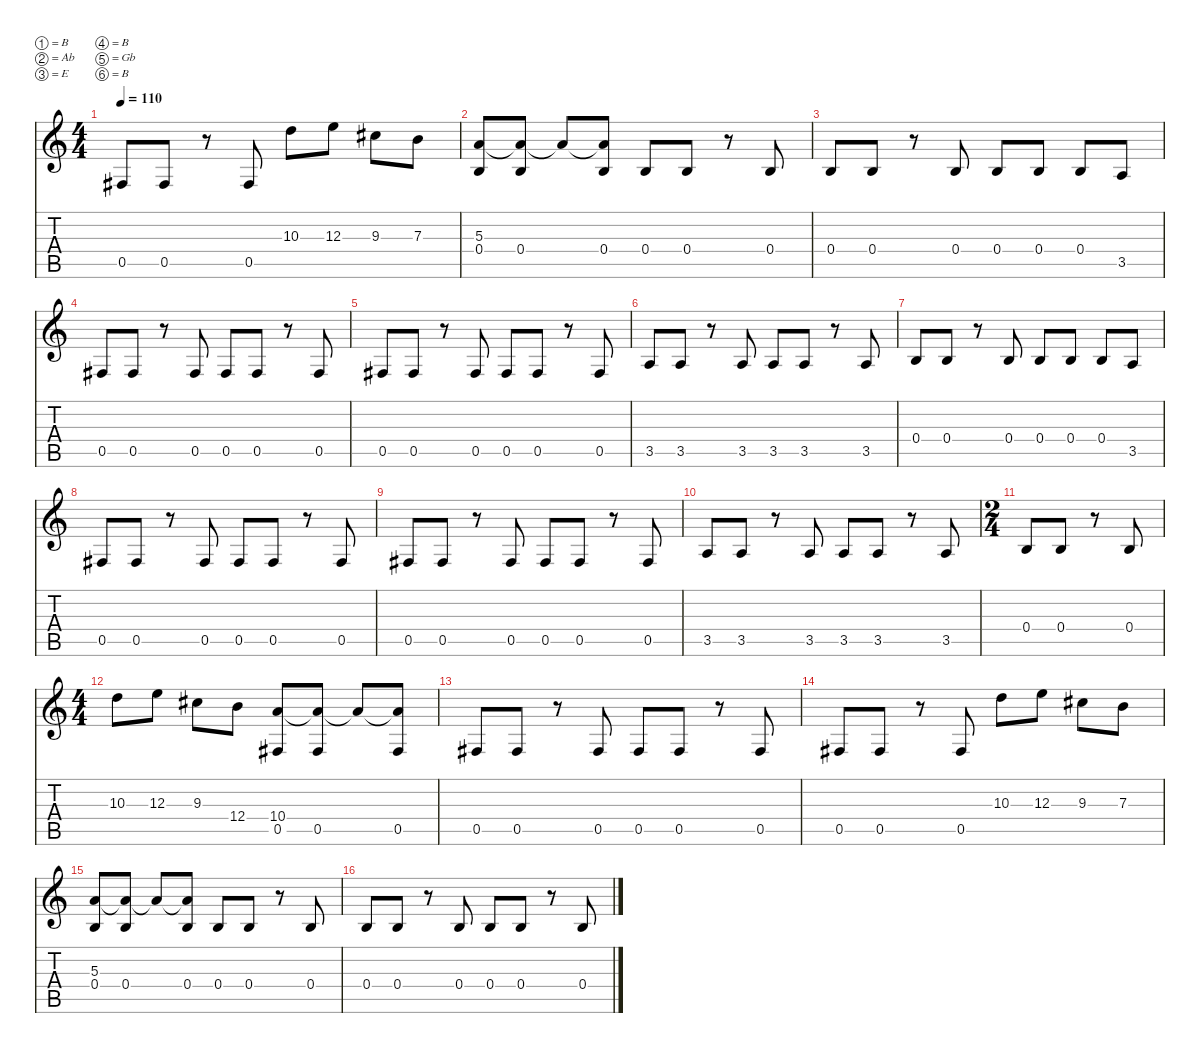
\defaultSystemsLayout 4
\hideDynamics
\bracketExtendMode nobrackets
\singleTrackTrackNamePolicy hidden
\multiTrackTrackNamePolicy hidden
\firstSystemTrackNameMode fullname
\firstSystemTrackNameOrientation horizontal
\otherSystemsTrackNameOrientation horizontal
\track ("Guitar I [Aaron Turner]" "dist.guit.") {defaultSystemsLayout 16 instrument distortionguitar}
\staff {score tabs}
\tuning (B3 Ab3 E3 B2 Gb2 B1)
\ts (4 4)
\tempo 110
\clef g2
\ks c
0.5{acc #}.8{dy f beam Up} 0.5{acc #}.8{beam Up} r.8{beam Up} 0.5{acc #}.8{beam Up} 10.3.8{beam Down} 12.3.8{beam Down} 9.3{acc #}.8{beam Down} 7.3.8{beam Down} |
(5.3 0.4).8{beam Up} (5.3{t} 0.4).8{beam Up} 5.3{t}.8{beam Up} (5.3{t} 0.4).8{beam Up} 0.4.8{beam Up} 0.4.8{beam Up} r.8{beam Up} 0.4.8{beam Up} |
0.4.8{beam Up} 0.4.8{beam Up} r.8{beam Up} 0.4.8{beam Up} 0.4.8{beam Up} 0.4.8{beam Up} 0.4.8{beam Up} 3.5.8{beam Up} |
0.5{acc #}.8{beam Up} 0.5{acc #}.8{beam Up} r.8{beam Up} 0.5{acc #}.8{beam Up} 0.5{acc #}.8{beam Up} 0.5{acc #}.8{beam Up} r.8{beam Up} 0.5{acc #}.8{beam Up} |
0.5{acc #}.8{beam Up} 0.5{acc #}.8{beam Up} r.8{beam Up} 0.5{acc #}.8{beam Up} 0.5{acc #}.8{beam Up} 0.5{acc #}.8{beam Up} r.8{beam Up} 0.5{acc #}.8{beam Up} |
3.5.8{beam Up} 3.5.8{beam Up} r.8{beam Up} 3.5.8{beam Up} 3.5.8{beam Up} 3.5.8{beam Up} r.8{beam Up} 3.5.8{beam Up} |
0.4.8{beam Up} 0.4.8{beam Up} r.8{beam Up} 0.4.8{beam Up} 0.4.8{beam Up} 0.4.8{beam Up} 0.4.8{beam Up} 3.5.8{beam Up} |
0.5{acc #}.8{beam Up} 0.5{acc #}.8{beam Up} r.8{beam Up} 0.5{acc #}.8{beam Up} 0.5{acc #}.8{beam Up} 0.5{acc #}.8{beam Up} r.8{beam Up} 0.5{acc #}.8{beam Up} |
0.5{acc #}.8{beam Up} 0.5{acc #}.8{beam Up} r.8{beam Up} 0.5{acc #}.8{beam Up} 0.5{acc #}.8{beam Up} 0.5{acc #}.8{beam Up} r.8{beam Up} 0.5{acc #}.8{beam Up} |
3.5.8{beam Up} 3.5.8{beam Up} r.8{beam Up} 3.5.8{beam Up} 3.5.8{beam Up} 3.5.8{beam Up} r.8{beam Up} 3.5.8{beam Up} |
\ts (2 4)
\beaming (8 2 2)
0.4.8{beam Up} 0.4.8{beam Up} r.8{beam Up} 0.4.8{beam Up} |
\ts (4 4)
\beaming (8 2 2 2 2)
10.3.8{beam Down} 12.3.8{beam Down} 9.3{acc #}.8{beam Down} 12.4.8{beam Down} (10.4 0.5{acc #}).8{beam Up} (10.4{t} 0.5{acc #}).8{beam Up} 10.4{t}.8{beam Up} (10.4{t} 0.5{acc #}).8{beam Up} |
0.5{acc #}.8{beam Up} 0.5{acc #}.8{beam Up} r.8{beam Up} 0.5{acc #}.8{beam Up} 0.5{acc #}.8{beam Up} 0.5{acc #}.8{beam Up} r.8{beam Up} 0.5{acc #}.8{beam Up} |
0.5{acc #}.8{beam Up} 0.5{acc #}.8{beam Up} r.8{beam Up} 0.5{acc #}.8{beam Up} 10.3.8{beam Down} 12.3.8{beam Down} 9.3{acc #}.8{beam Down} 7.3.8{beam Down} |
(5.3 0.4).8{beam Up} (5.3{t} 0.4).8{beam Up} 5.3{t}.8{beam Up} (5.3{t} 0.4).8{beam Up} 0.4.8{beam Up} 0.4.8{beam Up} r.8{beam Up} 0.4.8{beam Up} |
0.4.8{beam Up} 0.4.8{beam Up} r.8{beam Up} 0.4.8{beam Up} 0.4.8{beam Up} 0.4.8{beam Up} r.8{beam Up} 0.4.8{beam Up}
